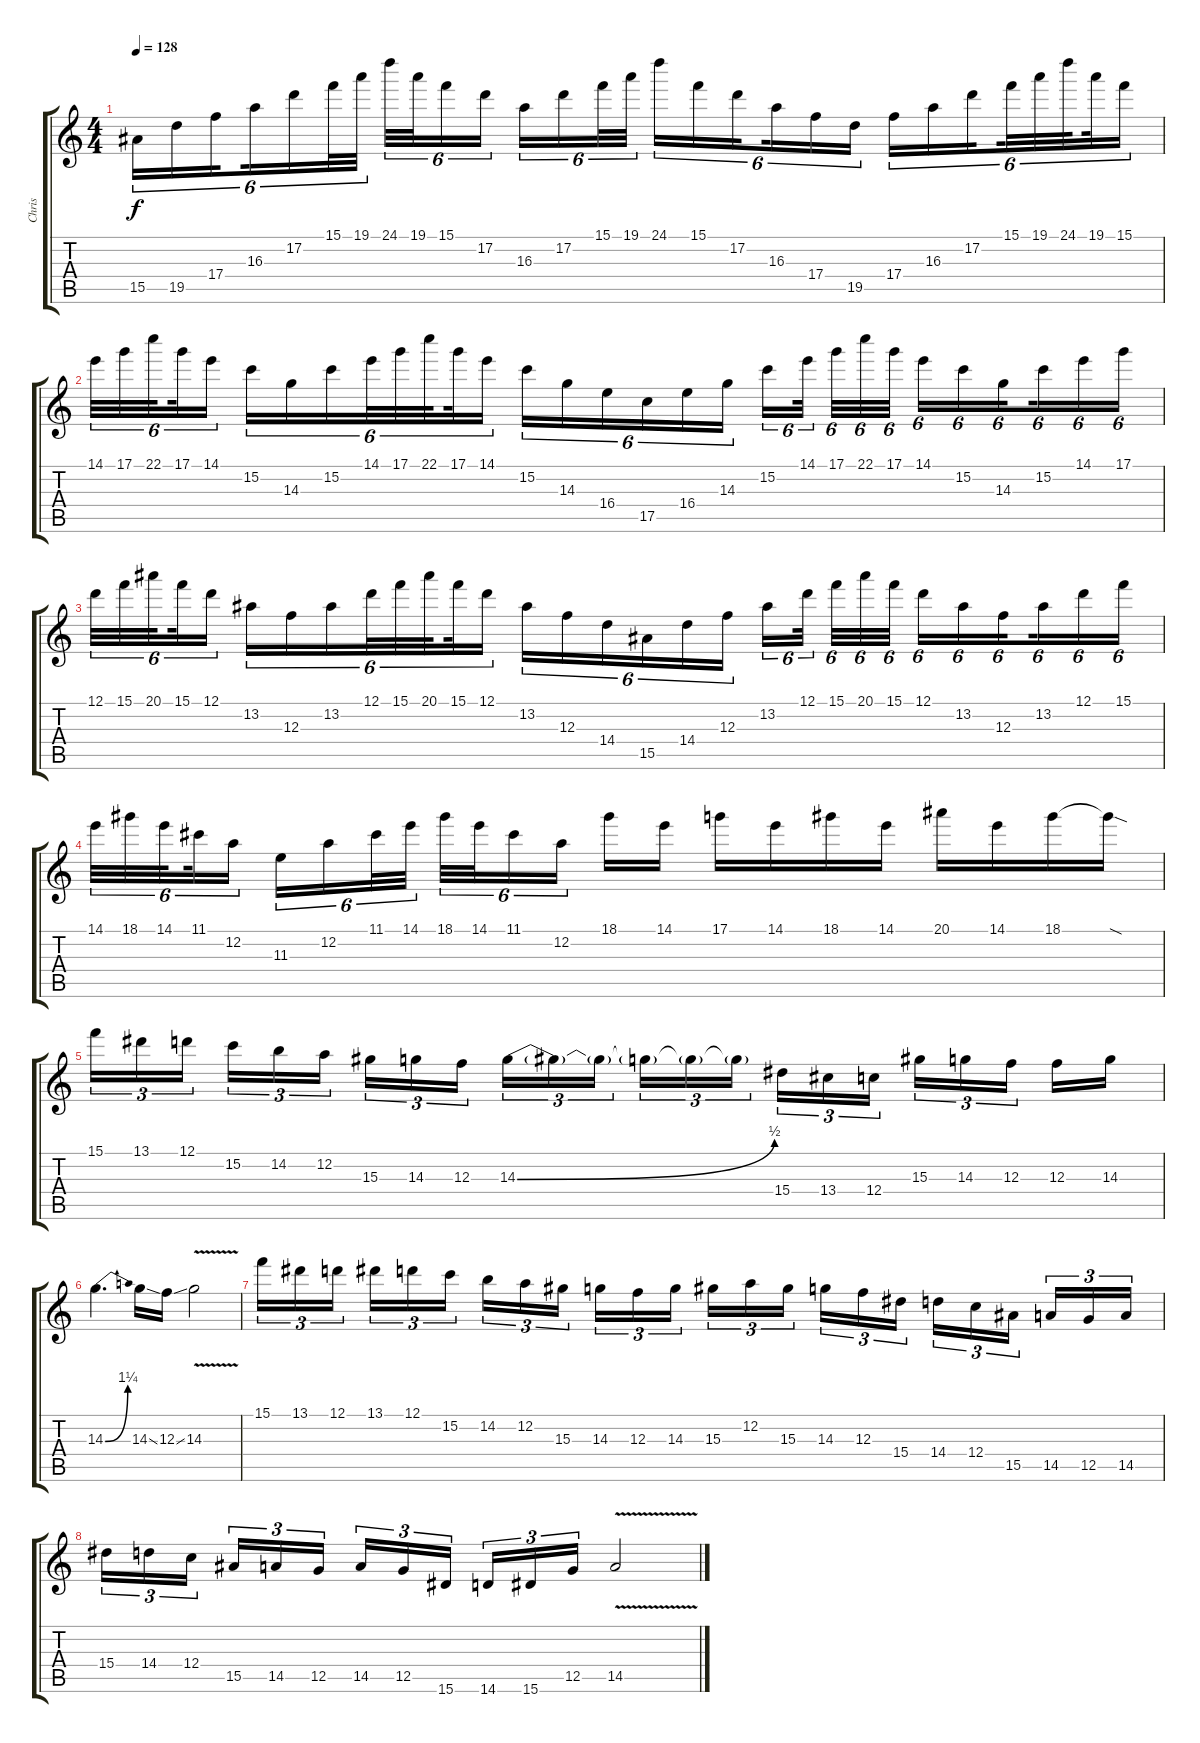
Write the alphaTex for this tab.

\track ("Chris" "Chris") {instrument distortionguitar}
\staff {score tabs}
\tuning (D4 A3 F3 C3 G2 C2) {hide}
\ts (4 4)
\tempo 128
\clef g2
\ks c
15.5.16{tu (6 4) dy f} 19.5.16{tu (6 4)} 17.4.16{tu (6 4) beam splitsecondary} 16.3.16{tu (6 4)} 17.2.16{tu (6 4)} 15.1.32{tu (6 4)} 19.1.32{tu (6 4)} 24.1.32{tu (6 4)} 19.1.32{tu (6 4)} 15.1.16{tu (6 4)} 17.2.16{tu (6 4) beam splitsecondary} 16.3.16{tu (6 4)} 17.2.16{tu (6 4)} 15.1.32{tu (6 4)} 19.1.32{tu (6 4)} 24.1.16{tu (6 4)} 15.1.16{tu (6 4)} 17.2.16{tu (6 4) beam splitsecondary} 16.3.16{tu (6 4)} 17.4.16{tu (6 4)} 19.5.16{tu (6 4)} 17.4.16{tu (6 4)} 16.3.16{tu (6 4)} 17.2.16{tu (6 4) beam splitsecondary} 15.1.32{tu (6 4)} 19.1.32{tu (6 4)} 24.1.32{tu (6 4) beam splitsecondary} 19.1.32{tu (6 4)} 15.1.16{tu (6 4)} |
14.1.32{tu (6 4)} 17.1.32{tu (6 4)} 22.1.32{tu (6 4) beam splitsecondary} 17.1.32{tu (6 4)} 14.1.16{tu (6 4) beam splitsecondary} 15.2.16{tu (6 4)} 14.3.16{tu (6 4)} 15.2.16{tu (6 4)} 14.1.32{tu (6 4)} 17.1.32{tu (6 4)} 22.1.32{tu (6 4) beam splitsecondary} 17.1.32{tu (6 4)} 14.1.16{tu (6 4) beam splitsecondary} 15.2.16{tu (6 4)} 14.3.16{tu (6 4)} 16.4.16{tu (6 4)} 17.5.16{tu (6 4)} 16.4.16{tu (6 4)} 14.3.16{tu (6 4) beam splitsecondary} 15.2.16{tu (6 4)} 14.1.32{tu (6 4) beam splitsecondary} 17.1.32{tu (6 4)} 22.1.32{tu (6 4)} 17.1.32{tu (6 4)} 14.1.16{tu (6 4)} 15.2.16{tu (6 4)} 14.3.16{tu (6 4) beam splitsecondary} 15.2.16{tu (6 4)} 14.1.16{tu (6 4)} 17.1.16{tu (6 4)} |
12.1.32{tu (6 4)} 15.1.32{tu (6 4)} 20.1.32{tu (6 4) beam splitsecondary} 15.1.32{tu (6 4)} 12.1.16{tu (6 4) beam splitsecondary} 13.2.16{tu (6 4)} 12.3.16{tu (6 4)} 13.2.16{tu (6 4)} 12.1.32{tu (6 4)} 15.1.32{tu (6 4)} 20.1.32{tu (6 4) beam splitsecondary} 15.1.32{tu (6 4)} 12.1.16{tu (6 4) beam splitsecondary} 13.2.16{tu (6 4)} 12.3.16{tu (6 4)} 14.4.16{tu (6 4)} 15.5.16{tu (6 4)} 14.4.16{tu (6 4)} 12.3.16{tu (6 4) beam splitsecondary} 13.2.16{tu (6 4)} 12.1.32{tu (6 4) beam splitsecondary} 15.1.32{tu (6 4)} 20.1.32{tu (6 4)} 15.1.32{tu (6 4)} 12.1.16{tu (6 4)} 13.2.16{tu (6 4)} 12.3.16{tu (6 4) beam splitsecondary} 13.2.16{tu (6 4)} 12.1.16{tu (6 4)} 15.1.16{tu (6 4)} |
14.1.32{tu (6 4)} 18.1.32{tu (6 4)} 14.1.32{tu (6 4) beam splitsecondary} 11.1.32{tu (6 4)} 12.2.16{tu (6 4) beam splitsecondary} 11.3.16{tu (6 4)} 12.2.16{tu (6 4)} 11.1.32{tu (6 4)} 14.1.32{tu (6 4)} 18.1.32{tu (6 4)} 14.1.32{tu (6 4)} 11.1.16{tu (6 4)} 12.2.16{tu (6 4) beam splitsecondary} 18.1.16 14.1.16 17.1.16 14.1.16 18.1.16 14.1.16 20.1.16 14.1.16 18.1.16 18.1{sod t}.16 |
15.1.16{tu (3 2)} 13.1.16{tu (3 2)} 12.1.16{tu (3 2) beam splitsecondary} 15.2.16{tu (3 2)} 14.2.16{tu (3 2)} 12.2.16{tu (3 2)} 15.3.16{tu (3 2)} 14.3.16{tu (3 2)} 12.3.16{tu (3 2) beam splitsecondary} 14.3{be (bend 0 0 60 2)}.16{tu (3 2)} 14.3{t}.16{tu (3 2)} 14.3{t}.16{tu (3 2)} 14.3{t}.16{tu (3 2)} 14.3{t}.16{tu (3 2)} 14.3{t}.16{tu (3 2) beam splitsecondary} 15.4.16{tu (3 2)} 13.4.16{tu (3 2)} 12.4.16{tu (3 2)} 15.3.16{tu (3 2)} 14.3.16{tu (3 2)} 12.3.16{tu (3 2) beam splitsecondary} 12.3.16 14.3.16 |
14.3{be (bend 0 0 60 5)}.4{d} 14.3{ss}.16 12.3{ss}.16 14.3{v}.2 |
15.1.16{tu (3 2)} 13.1.16{tu (3 2)} 12.1.16{tu (3 2) beam splitsecondary} 13.1.16{tu (3 2)} 12.1.16{tu (3 2)} 15.2.16{tu (3 2)} 14.2.16{tu (3 2)} 12.2.16{tu (3 2)} 15.3.16{tu (3 2) beam splitsecondary} 14.3.16{tu (3 2)} 12.3.16{tu (3 2)} 14.3.16{tu (3 2)} 15.3.16{tu (3 2)} 12.2.16{tu (3 2)} 15.3.16{tu (3 2) beam splitsecondary} 14.3.16{tu (3 2)} 12.3.16{tu (3 2)} 15.4.16{tu (3 2)} 14.4.16{tu (3 2)} 12.4.16{tu (3 2)} 15.5.16{tu (3 2) beam splitsecondary} 14.5.16{tu (3 2)} 12.5.16{tu (3 2)} 14.5.16{tu (3 2)} |
15.4.16{tu (3 2)} 14.4.16{tu (3 2)} 12.4.16{tu (3 2) beam splitsecondary} 15.5.16{tu (3 2)} 14.5.16{tu (3 2)} 12.5.16{tu (3 2)} 14.5.16{tu (3 2)} 12.5.16{tu (3 2)} 15.6.16{tu (3 2) beam splitsecondary} 14.6.16{tu (3 2)} 15.6.16{tu (3 2)} 12.5.16{tu (3 2)} 14.5{v}.2
